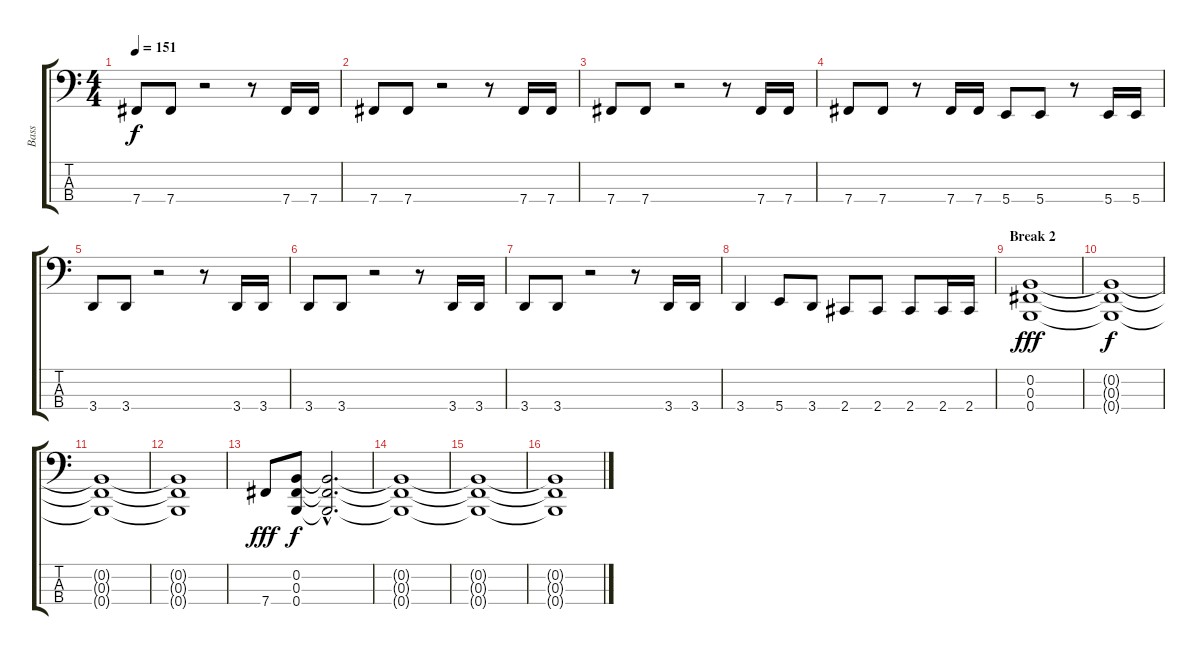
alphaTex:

\track ("Bass" "Bass") {instrument electricbassfinger}
\staff {score tabs}
\tuning (E2 B1 Gb1 B0) {hide}
\ts (4 4)
\tempo 151
\clef f4
\ks c
7.4.8{dy f} 7.4.8 r.2 r.8 7.4.16 7.4.16 |
7.4.8 7.4.8 r.2 r.8 7.4.16 7.4.16 |
7.4.8 7.4.8 r.2 r.8 7.4.16 7.4.16 |
7.4.8 7.4.8 r.8 7.4.16 7.4.16 5.4.8 5.4.8 r.8 5.4.16 5.4.16 |
3.4.8 3.4.8 r.2 r.8 3.4.16 3.4.16 |
3.4.8 3.4.8 r.2 r.8 3.4.16 3.4.16 |
3.4.8 3.4.8 r.2 r.8 3.4.16 3.4.16 |
3.4.4 5.4.8 3.4.8 2.4.8 2.4.8 2.4.8 2.4.16 2.4.16 |
\section ("" "Break 2")
(0.2 0.3 0.4).1{dy fff} |
(0.2{t} 0.3{t} 0.4{t}).1{dy f} |
(0.2{t} 0.3{t} 0.4{t}).1 |
(0.2{t} 0.3{t} 0.4{t}).1 |
7.4.8{dy fff} (0.2 0.3 0.4).8{dy f} (0.2{hac t} 0.3{hac t} 0.4{hac t}).2{d} |
(0.2{t} 0.3{t} 0.4{t}).1 |
(0.2{t} 0.3{t} 0.4{t}).1 |
(0.2{t} 0.3{t} 0.4{t}).1
